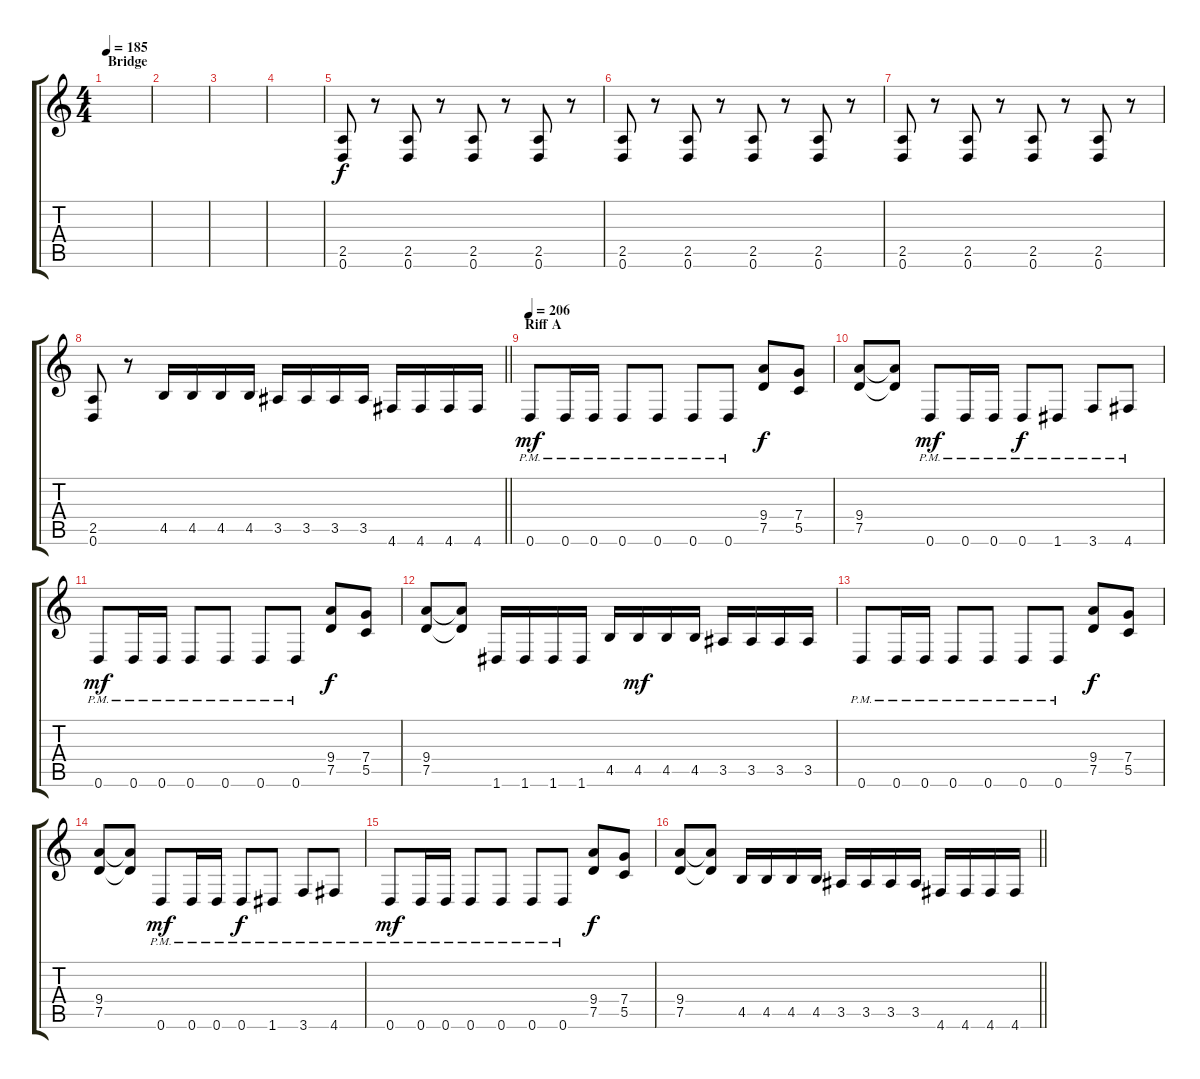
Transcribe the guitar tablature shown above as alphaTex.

\track "" {instrument overdrivenguitar}
\staff {score tabs}
\tuning (D4 A3 F3 C3 G2 D2) {hide}
\ts (4 4)
\section ("" "Bridge")
\tempo 185
\clef g2
\ks c
|
|
|
|
(2.5 0.6).8 r.8 (2.5 0.6).8 r.8 (2.5 0.6).8 r.8 (2.5 0.6).8 r.8 |
(2.5 0.6).8 r.8 (2.5 0.6).8 r.8 (2.5 0.6).8 r.8 (2.5 0.6).8 r.8 |
(2.5 0.6).8 r.8 (2.5 0.6).8 r.8 (2.5 0.6).8 r.8 (2.5 0.6).8 r.8 |
\barLineRight lightlight
(2.5 0.6).8 r.8 4.5.16 4.5.16 4.5.16 4.5.16 3.5.16 3.5.16 3.5.16 3.5.16 4.6.16 4.6.16 4.6.16 4.6.16 |
\section ("" "Riff A")
\tempo 206
0.6{pm}.8{dy mf} 0.6{pm}.16 0.6{pm}.16 0.6{pm}.8 0.6{pm}.8 0.6{pm}.8 0.6{pm}.8 (9.4 7.5).8{dy f} (7.4 5.5).8 |
(9.4 7.5).8 (9.4{t} 7.5{t}).8 0.6{pm}.8{dy mf} 0.6{pm}.16 0.6{pm}.16 0.6{pm}.8{dy f} 1.6{pm}.8 3.6{pm}.8 4.6{pm}.8 |
0.6{pm}.8{dy mf} 0.6{pm}.16 0.6{pm}.16 0.6{pm}.8 0.6{pm}.8 0.6{pm}.8 0.6{pm}.8 (9.4 7.5).8{dy f} (7.4 5.5).8 |
(9.4 7.5).8 (9.4{t} 7.5{t}).8 1.6.16 1.6.16 1.6.16 1.6.16 4.5.16 4.5.16{dy mf} 4.5.16 4.5.16 3.5.16 3.5.16 3.5.16 3.5.16 |
0.6{pm}.8 0.6{pm}.16 0.6{pm}.16 0.6{pm}.8 0.6{pm}.8 0.6{pm}.8 0.6{pm}.8 (9.4 7.5).8{dy f} (7.4 5.5).8 |
(9.4 7.5).8 (9.4{t} 7.5{t}).8 0.6{pm}.8{dy mf} 0.6{pm}.16 0.6{pm}.16 0.6{pm}.8{dy f} 1.6{pm}.8 3.6{pm}.8 4.6{pm}.8 |
0.6{pm}.8{dy mf} 0.6{pm}.16 0.6{pm}.16 0.6{pm}.8 0.6{pm}.8 0.6{pm}.8 0.6{pm}.8 (9.4 7.5).8{dy f} (7.4 5.5).8 |
\barLineRight lightlight
(9.4 7.5).8 (9.4{t} 7.5{t}).8 4.5.16 4.5.16 4.5.16 4.5.16 3.5.16 3.5.16 3.5.16 3.5.16 4.6.16 4.6.16 4.6.16 4.6.16
